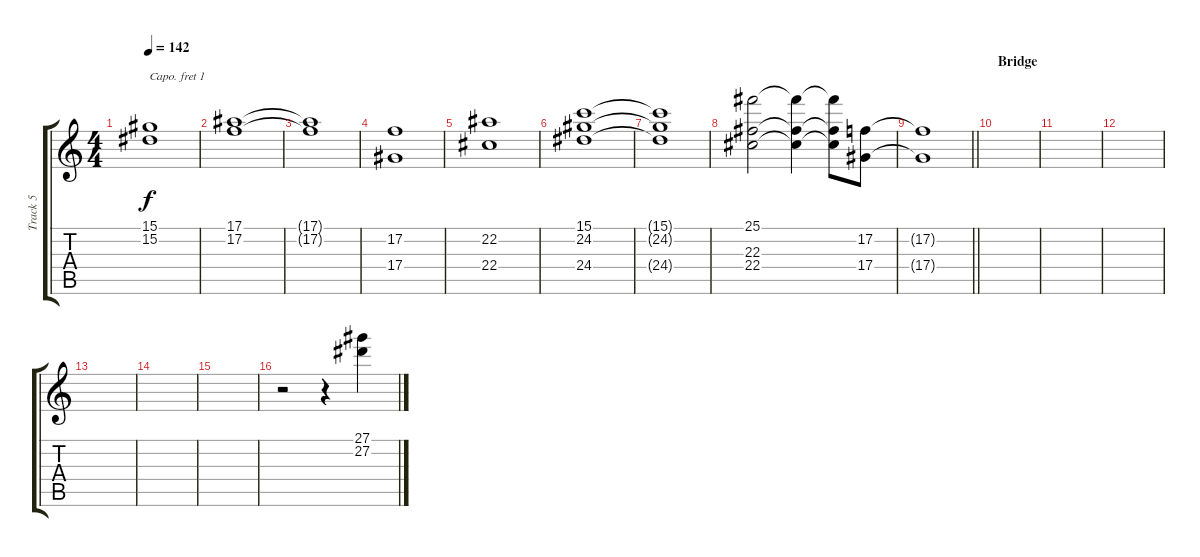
\track ("Track 5" "Track 5") {instrument rockorgan}
\staff {score tabs}
\capo 1
\tuning (E4 B3 G3 D3 A2 E2) {hide}
\ts (4 4)
\tempo 142
\clef g2
\ks c
(15.1{t} 15.2{t}).1{dy f} |
(17.1 17.2).1 |
(17.1{t} 17.2{t}).1 |
(17.2 17.4).1 |
(22.2 22.4).1 |
(15.1 24.2 24.4).1 |
(15.1{t} 24.2{t} 24.4{t}).1 |
(25.1 22.3 22.4).2 (25.1{t} 22.3{t} 22.4{t}).4 (25.1{t} 22.3{t} 22.4{t}).8 (17.2 17.4).8 |
\barLineRight lightlight
(17.2{t} 17.4{t}).1 |
\section ("" "Bridge")
|
|
|
|
|
|
r.2{volume 0} r.4 (27.1 27.2).4{volume 7}
